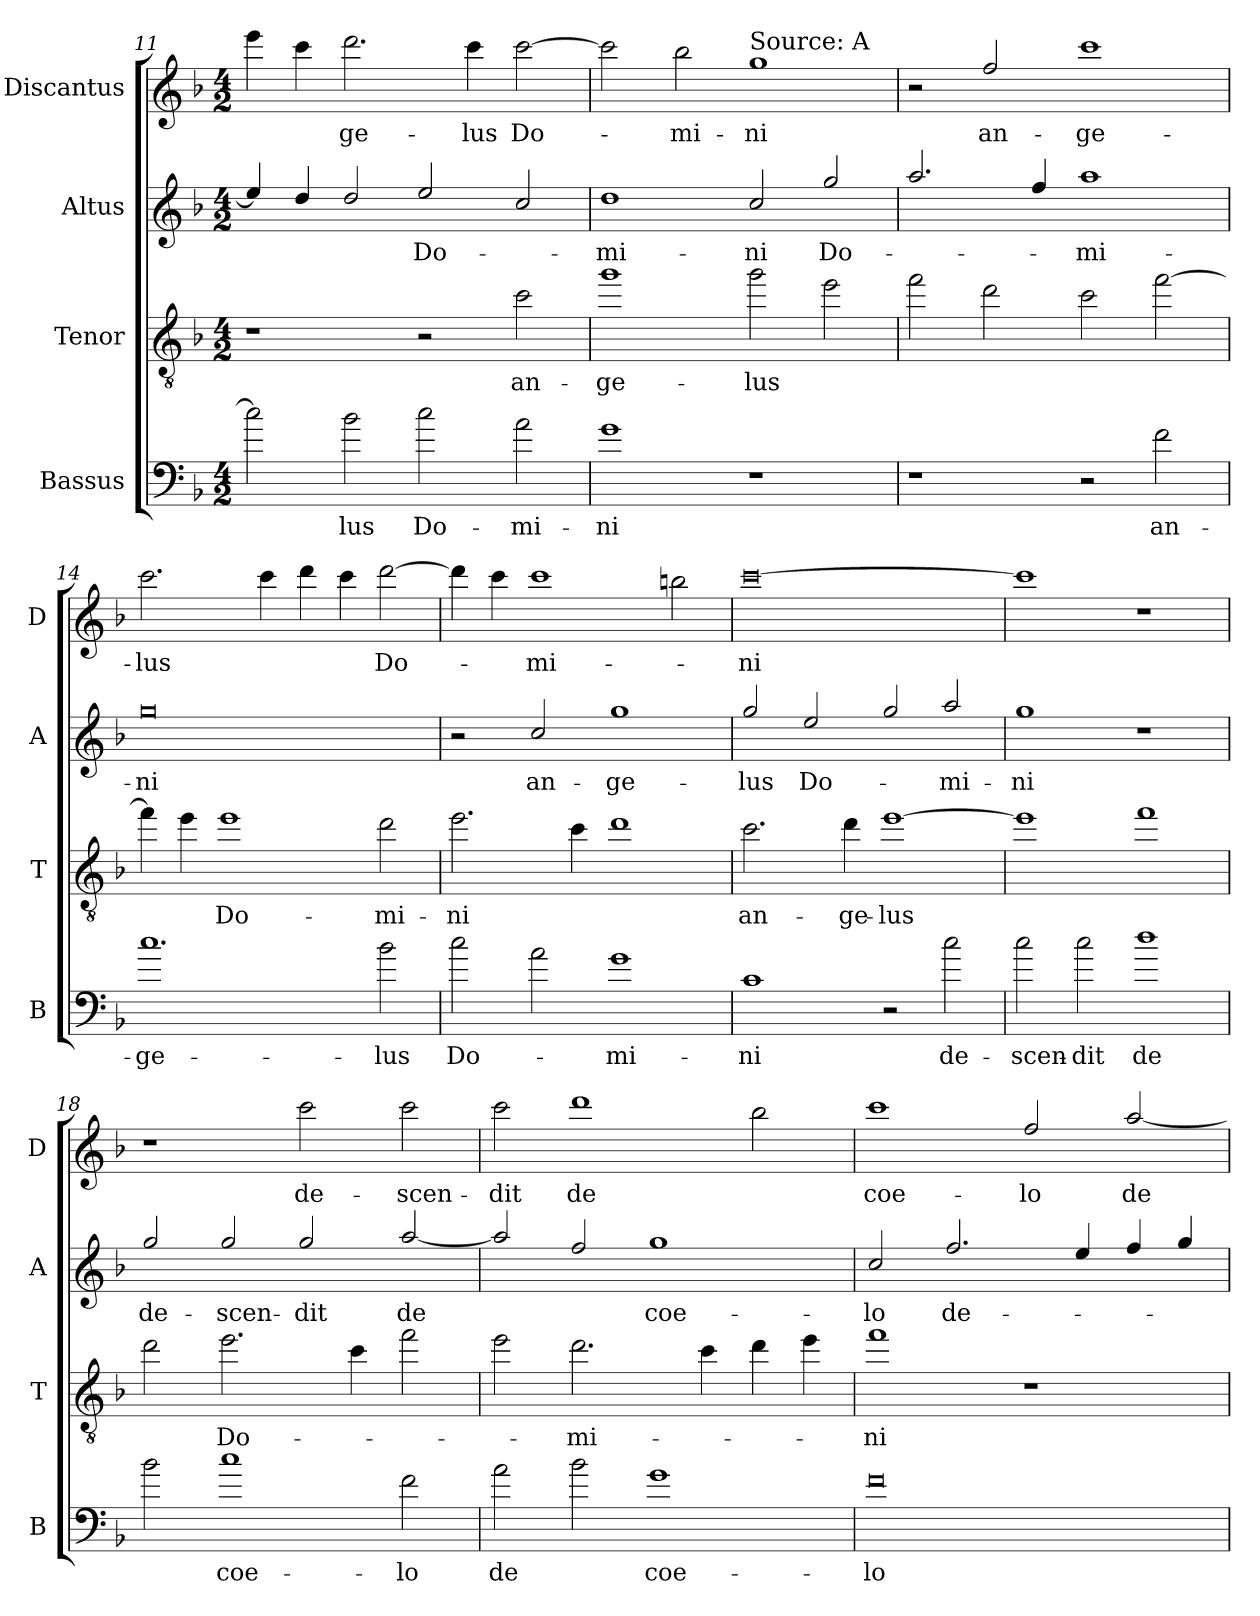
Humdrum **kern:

**kern	**text	**kern	**text	**kern	**text	**kern	**text
*part4	*part4	*part3	*part3	*part2	*part2	*part1	*part1
*staff4	*staff4	*staff3	*staff3	*staff2	*staff2	*staff1	*staff1
*I"Bassus	*	*I"Tenor	*	*I"Altus	*	*I"Discantus	*
*I'B	*	*I'T	*	*I'A	*	*I'D	*
*clefF4	*	*clefGv2	*	*clefG2	*	*clefG2	*
*ITrd7c12	*	*ITrd7c12	*	*ITrd7c12	*	*ITrd7c12	*
*k[b-]	*	*k[b-]	*	*k[b-]	*	*k[b-]	*
*F:	*	*F:	*	*F:	*	*F:	*
*M4/2	*	*M4/2	*	*M4/2	*	*M4/2	*
=11	=11	=11	=11	=11	=11	=11	=11
2c\]	.	1r	.	4e/]	.	4ee\	.
.	.	.	.	4d/	.	4cc\	.
!	!LO:LY:b	!	!	!	!	!	!LO:LY:b
2B-\	-lus	.	.	2d/	.	2.dd\	-ge-
!	!LO:LY:b	!	!	!	!LO:LY:b	!	!
2c\	Do-	2r	.	2e/	Do-	.	.
!	!	!	!	!	!	!	!LO:LY:b
.	.	.	.	.	.	4cc\	-lus
!	!LO:LY:b	!	!LO:LY:b	!	!	!	!LO:LY:b
2A\	-mi-	2c\	an-	2c/	.	[2cc\	Do-
=12	=12	=12	=12	=12	=12	=12	=12
!	!LO:LY:b	!	!LO:LY:b	!	!LO:LY:b	!	!
1G	-ni	1g	-ge-	1d	-mi-	2cc\]	.
!	!	!	!	!	!	!	!LO:LY:b
.	.	.	.	.	.	2b-\	-mi-
!	!	!	!	!	!	!LO:TX:a:t=Source&colon; A	!
!	!	!	!LO:LY:b	!	!LO:LY:b	!	!LO:LY:b
1r	.	2g\	-lus	2c/	-ni	1g	-ni
!	!	!	!	!	!LO:LY:b	!	!
.	.	2e\	.	2g/	Do-	.	.
!!LO:PB:g=z
=13	=13	=13	=13	=13	=13	=13	=13
1r	.	2f\	.	2.a/	.	2r	.
!	!	!	!	!	!	!	!LO:LY:b
.	.	2d\	.	.	.	2f/	an-
.	.	.	.	4f/	.	.	.
!	!	!	!	!	!LO:LY:b	!	!LO:LY:b
2r	.	2c\	.	1a	-mi-	1cc	-ge-
!	!LO:LY:b	!	!	!	!	!	!
2F\	an-	[2f\	.	.	.	.	.
=14	=14	=14	=14	=14	=14	=14	=14
!	!LO:LY:b	!	!	!	!LO:LY:b	!	!LO:LY:b
1.c	-ge-	4f\]	.	0g	-ni	2.cc\	-lus
.	.	4e\	.	.	.	.	.
!	!	!	!LO:LY:b	!	!	!	!
.	.	1e	Do-	.	.	.	.
.	.	.	.	.	.	4cc\	.
.	.	.	.	.	.	4dd\	.
.	.	.	.	.	.	4cc\	.
!	!LO:LY:b	!	!LO:LY:b	!	!	!	!LO:LY:b
2B-\	-lus	2d\	-mi-	.	.	[2dd\	Do-
=15	=15	=15	=15	=15	=15	=15	=15
!	!LO:LY:b	!	!LO:LY:b	!	!	!	!
2c\	Do-	2.e\	-ni	2r	.	4dd\]	.
.	.	.	.	.	.	4cc\	.
!	!	!	!	!	!LO:LY:b	!	!LO:LY:b
2A\	.	.	.	2c/	an-	1cc	-mi-
.	.	4c\	.	.	.	.	.
!	!LO:LY:b	!	!	!	!LO:LY:b	!	!
1G	-mi-	1d	.	1g	-ge-	.	.
.	.	.	.	.	.	2bn\	.
=16	=16	=16	=16	=16	=16	=16	=16
!	!LO:LY:b	!	!LO:LY:b	!	!LO:LY:b	!	!LO:LY:b
1C	-ni	2.c\	an-	2g/	-lus	[0cc	-ni
!	!	!	!	!	!LO:LY:b	!	!
.	.	.	.	2e/	Do-	.	.
!	!	!	!LO:LY:b	!	!	!	!
.	.	4d\	-ge-	.	.	.	.
!	!	!	!LO:LY:b	!	!	!	!
2r	.	[1e	-lus	2g/	.	.	.
!	!LO:LY:b	!	!	!	!LO:LY:b	!	!
2c\	de-	.	.	2a/	-mi-	.	.
!!LO:LB:g=z
=17	=17	=17	=17	=17	=17	=17	=17
!	!LO:LY:b	!	!	!	!LO:LY:b	!	!
2c\	-scen-	1e]	.	1g	-ni	1cc]	.
!	!LO:LY:b	!	!	!	!	!	!
2c\	-dit	.	.	.	.	.	.
!	!LO:LY:b	!	!	!	!	!	!
1d	de	1f	.	1r	.	1r	.
=18	=18	=18	=18	=18	=18	=18	=18
!	!	!	!	!	!LO:LY:b	!	!
2B-\	.	2d\	.	2g/	de-	1r	.
!	!LO:LY:b	!	!LO:LY:b	!	!LO:LY:b	!	!
1c	coe-	2.e\	Do-	2g/	-scen-	.	.
!	!	!	!	!	!LO:LY:b	!	!LO:LY:b
.	.	.	.	2g/	-dit	2cc\	de-
.	.	4c\	.	.	.	.	.
!	!LO:LY:b	!	!	!	!LO:LY:b	!	!LO:LY:b
2F\	-lo	2f\	.	[2a/	de	2cc\	-scen-
=19	=19	=19	=19	=19	=19	=19	=19
!	!LO:LY:b	!	!	!	!	!	!LO:LY:b
2A\	de	2e\	.	2a/]	.	2cc\	-dit
!	!	!	!LO:LY:b	!	!	!	!LO:LY:b
2B-\	.	2.d\	-mi-	2f/	.	1dd	de
!	!LO:LY:b	!	!	!	!LO:LY:b	!	!
1G	coe-	.	.	1g	coe-	.	.
.	.	4c\	.	.	.	.	.
.	.	4d\	.	.	.	2b-\	.
.	.	4e\	.	.	.	.	.
=20	=20	=20	=20	=20	=20	=20	=20
!	!LO:LY:b	!	!LO:LY:b	!	!LO:LY:b	!	!LO:LY:b
0F	-lo	1f	-ni	2c/	-lo	1cc	coe-
!	!	!	!	!	!LO:LY:b	!	!
.	.	.	.	2.f/	de-	.	.
!	!	!	!	!	!	!	!LO:LY:b
.	.	1r	.	.	.	2f/	-lo
.	.	.	.	4e/	.	.	.
!	!	!	!	!	!	!	!LO:LY:b
.	.	.	.	4f/	.	[2a/	de-
.	.	.	.	4g/	.	.	.
=	=	=	=	=	=	=	=
*-	*-	*-	*-	*-	*-	*-	*-
